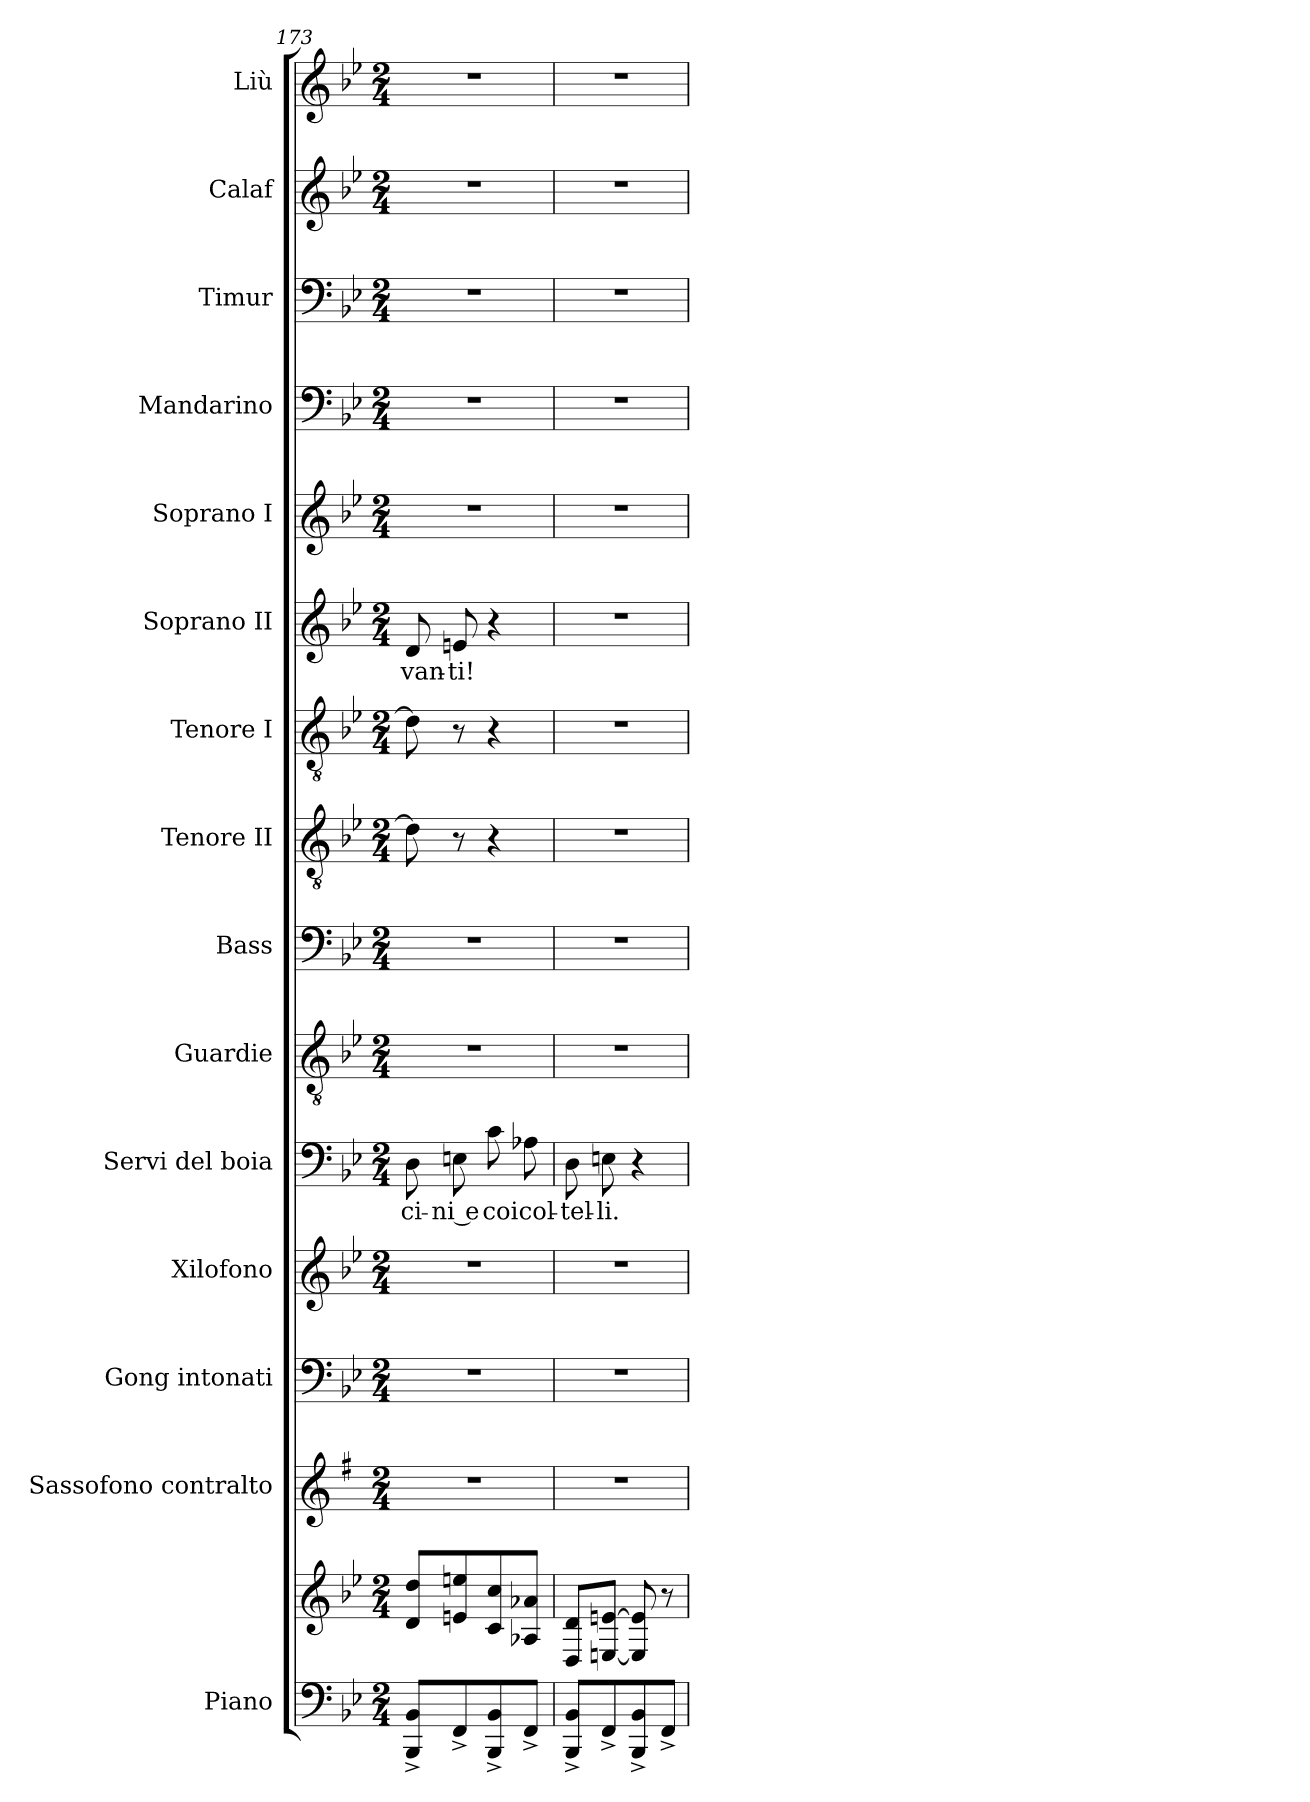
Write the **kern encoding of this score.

**kern	**kern	**kern	**kern	**kern	**kern	**text	**kern	**kern	**kern	**kern	**kern	**text	**kern	**kern	**kern	**kern	**kern
*part15	*part15	*part14	*part13	*part12	*part11	*part11	*part10	*part9	*part8	*part7	*part6	*part6	*part5	*part4	*part3	*part2	*part1
*staff16	*staff15	*staff14	*staff13	*staff12	*staff11	*staff11	*staff10	*staff9	*staff8	*staff7	*staff6	*staff6	*staff5	*staff4	*staff3	*staff2	*staff1
*I"Piano	*	*I"Sassofono contralto	*I"Gong intonati	*I"Xilofono	*I"Servi del boia	*	*I"Guardie	*I"Bass	*I"Tenore II	*I"Tenore I	*I"Soprano II	*	*I"Soprano I	*I"Mandarino	*I"Timur	*I"Calaf	*I"Liù
*I'Pno.	*	*	*I'Gong int.	*I'Xil.	*I'Ser.B.	*	*I'G.	*I'B.	*I'T. II	*I'T. I	*I'S. II	*	*I'S. I	*I'M.	*I'T.	*I'C.	*I'L.
!!LO:PB:g=z
*clefF4	*clefG2	*clefG2	*clefF4	*clefG2	*clefF4	*	*clefGv2	*clefF4	*clefGv2	*clefGv2	*clefG2	*	*clefG2	*clefF4	*clefF4	*clefG2	*clefG2
*	*	*ITrd5c9	*	*ITrd-7c-12	*	*	*	*	*	*	*	*	*	*	*	*	*
*k[b-e-]	*k[b-e-]	*k[b-e-]	*k[b-e-]	*k[b-e-]	*k[b-e-]	*	*k[b-e-]	*k[b-e-]	*k[b-e-]	*k[b-e-]	*k[b-e-]	*	*k[b-e-]	*k[b-e-]	*k[b-e-]	*k[b-e-]	*k[b-e-]
*M2/4	*M2/4	*M2/4	*M2/4	*M2/4	*M2/4	*	*M2/4	*M2/4	*M2/4	*M2/4	*M2/4	*	*M2/4	*M2/4	*M2/4	*M2/4	*M2/4
=173	=173	=173	=173	=173	=173	=173	=173	=173	=173	=173	=173	=173	=173	=173	=173	=173	=173
!	!	!	!	!	!	!LO:LY:b	!	!	!	!	!	!LO:LY:b	!	!	!	!	!
8BBB-/^ 8BB-/^L	8d/ 8dd/L	2r	2r	2r	8D\	-ci-	2r	2r	8d\]	8d\]	8d/	-van-	2r	2r	2r	2r	2r
!	!	!	!	!	!	!LO:LY:b	!	!	!	!	!	!LO:LY:b	!	!	!	!	!
8FF^/	8en/ 8een/	.	.	.	8En\	-ni e	.	.	8r	8r	8en/	-ti!	.	.	.	.	.
!	!	!	!	!	!	!LO:LY:b	!	!	!	!	!	!	!	!	!	!	!
8BBB-/^ 8BB-/^	8c/ 8cc/	.	.	.	8c\	coi	.	.	4r	4r	4r	.	.	.	.	.	.
!	!	!	!	!	!	!LO:LY:b	!	!	!	!	!	!	!	!	!	!	!
8FF^/J	8A-X/ 8a-X/J	.	.	.	8A-X\	col-	.	.	.	.	.	.	.	.	.	.	.
=174	=174	=174	=174	=174	=174	=174	=174	=174	=174	=174	=174	=174	=174	=174	=174	=174	=174
!	!	!	!	!	!	!LO:LY:b	!	!	!	!	!	!	!	!	!	!	!
8BBB-/^ 8BB-/^L	8D/ 8d/L	2r	2r	2r	8D\	-tel-	2r	2r	2r	2r	2r	.	2r	2r	2r	2r	2r
!	!	!	!	!	!	!LO:LY:b	!	!	!	!	!	!	!	!	!	!	!
8FF^/	[8En/ [8en/J	.	.	.	8En\	-li.	.	.	.	.	.	.	.	.	.	.	.
8BBB-/^ 8BB-/^	8E/] 8e/]	.	.	.	4r	.	.	.	.	.	.	.	.	.	.	.	.
8FF^/J	8r	.	.	.	.	.	.	.	.	.	.	.	.	.	.	.	.
=	=	=	=	=	=	=	=	=	=	=	=	=	=	=	=	=	=
*-	*-	*-	*-	*-	*-	*-	*-	*-	*-	*-	*-	*-	*-	*-	*-	*-	*-
